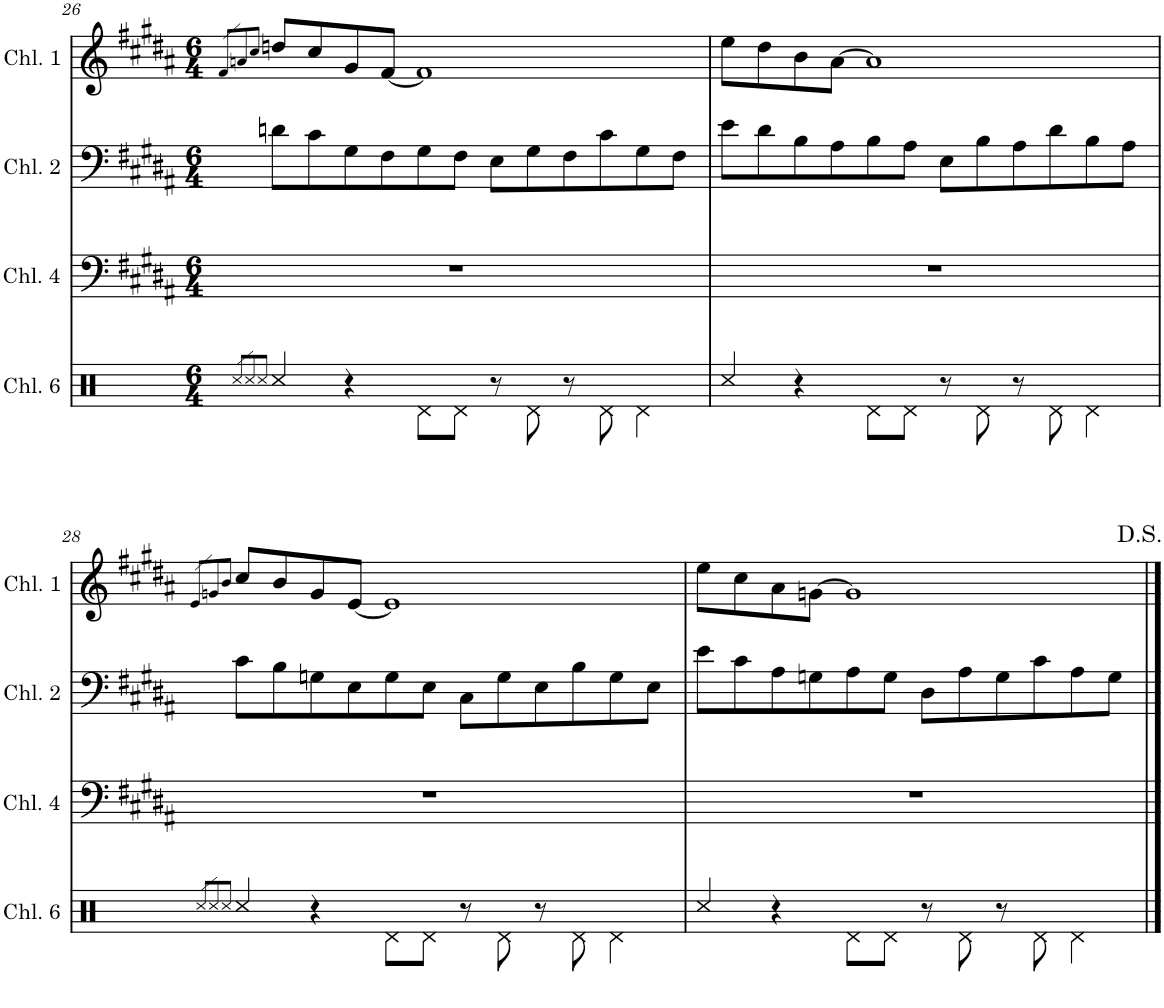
**kern	**kern	**kern	**kern
*part4	*part3	*part2	*part1
*staff4	*staff3	*staff2	*staff1
*I"Channel 6	*I"Channel 4	*I"Channel 0	*I"Channel 1
*I'Chl. 6	*I'Chl. 4	*I'Chl. 2	*I'Chl. 1
!!LO:PB:g=z
*clefX	*clefF4	*clefF4	*clefG2
*k[]	*k[f#c#g#d#a#]	*k[f#c#g#d#a#]	*k[f#c#g#d#a#]
*M6/4	*M6/4	*M6/4	*M6/4
=26	=26	=26	=26
8qRcc/L	.	.	8qf#/L
8qRcc/	.	.	8qan/
8qRcc/J	.	.	8qcc#/J
4Rcc/	1.r	8dn\L	8ddn/L
.	.	8c#\	8cc#/
4r	.	8G#\	8g#/
.	.	8F#\	[8f#/J
8Rd\L	.	8G#\	1f#]
8Rd\J	.	8F#\J	.
8r	.	8E\L	.
8Rd\	.	8G#\	.
8r	.	8F#\	.
8Rd\	.	8c#\	.
4Rd\	.	8G#\	.
.	.	8F#\J	.
=27	=27	=27	=27
4Rcc/	1.r	8e\L	8ee\L
.	.	8d#\	8dd#\
4r	.	8B\	8b\
.	.	8A#\	[8a#\J
8Rd\L	.	8B\	1a#]
8Rd\J	.	8A#\J	.
8r	.	8E\L	.
8Rd\	.	8B\	.
8r	.	8A#\	.
8Rd\	.	8d#\	.
4Rd\	.	8B\	.
.	.	8A#\J	.
!!LO:LB:g=z
=28	=28	=28	=28
8qRcc/L	.	.	8qe/L
8qRcc/	.	.	8qgn/
8qRcc/J	.	.	8qb/J
4Rcc/	1.r	8c#\L	8cc#/L
.	.	8B\	8b/
4r	.	8Gn\	8g/
.	.	8E\	[8e/J
8Rd\L	.	8G\	1e]
8Rd\J	.	8E\J	.
8r	.	8C#\L	.
8Rd\	.	8G\	.
8r	.	8E\	.
8Rd\	.	8B\	.
4Rd\	.	8G\	.
.	.	8E\J	.
=29	=29	=29	=29
4Rcc/	1.r	8e\L	8ee\L
.	.	8c#\	8cc#\
4r	.	8A#\	8a#\
.	.	8Gn\	[8gn\J
8Rd\L	.	8A#\	1g]
8Rd\J	.	8G\J	.
8r	.	8D#\L	.
8Rd\	.	8A#\	.
8r	.	8G\	.
8Rd\	.	8c#\	.
4Rd\	.	8A#\	.
.	.	8G\J	.
==	==	==	==
*-	*-	*-	*-
